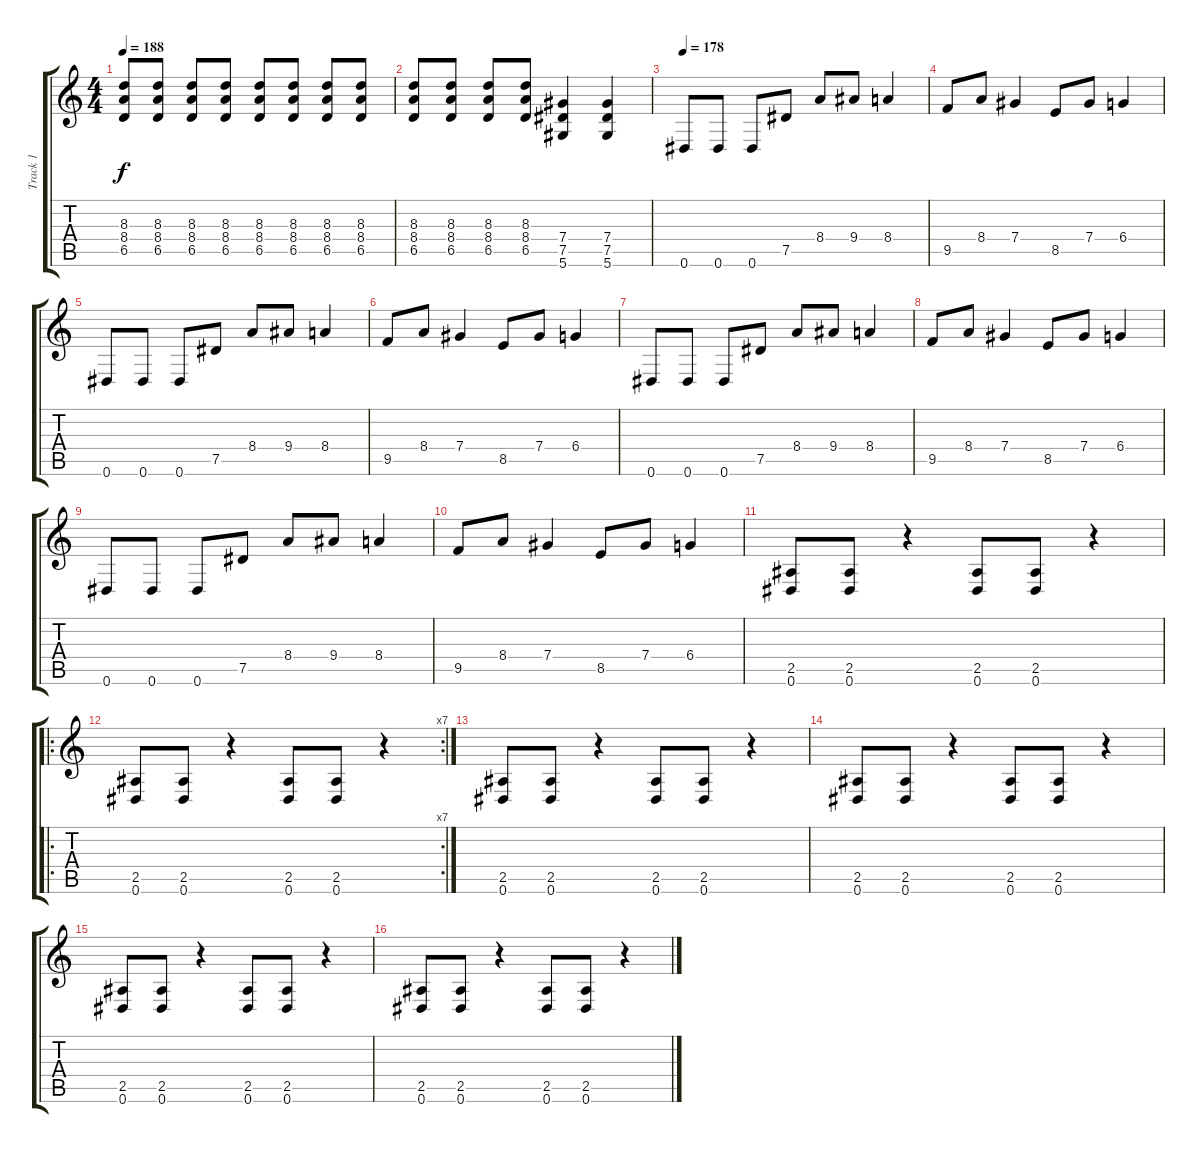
\track ("Track 1" "Track 1") {instrument distortionguitar}
\staff {score tabs}
\tuning (Eb4 Bb3 Gb3 Db3 Ab2 Eb2) {hide}
\ts (4 4)
\tempo 188
\clef g2
\ks c
(8.3 8.4 6.5).8{dy f} (8.3 8.4 6.5).8 (8.3 8.4 6.5).8 (8.3 8.4 6.5).8 (8.3 8.4 6.5).8 (8.3 8.4 6.5).8 (8.3 8.4 6.5).8 (8.3 8.4 6.5).8 |
(8.3 8.4 6.5).8 (8.3 8.4 6.5).8 (8.3 8.4 6.5).8 (8.3 8.4 6.5).8 (7.4 7.5 5.6).4 (7.4 7.5 5.6).4 |
\tempo 178
0.6.8 0.6.8 0.6.8 7.5.8 8.4.8 9.4.8 8.4.4 |
9.5.8 8.4.8 7.4.4 8.5.8 7.4.8 6.4.4 |
0.6.8 0.6.8 0.6.8 7.5.8 8.4.8 9.4.8 8.4.4 |
9.5.8 8.4.8 7.4.4 8.5.8 7.4.8 6.4.4 |
0.6.8 0.6.8 0.6.8 7.5.8 8.4.8 9.4.8 8.4.4 |
9.5.8 8.4.8 7.4.4 8.5.8 7.4.8 6.4.4 |
0.6.8 0.6.8 0.6.8 7.5.8 8.4.8 9.4.8 8.4.4 |
9.5.8 8.4.8 7.4.4 8.5.8 7.4.8 6.4.4 |
(2.5 0.6).8 (2.5 0.6).8 r.4 (2.5 0.6).8 (2.5 0.6).8 r.4 |
\ro
\rc 7
(2.5 0.6).8 (2.5 0.6).8 r.4 (2.5 0.6).8 (2.5 0.6).8 r.4 |
(2.5 0.6).8 (2.5 0.6).8 r.4 (2.5 0.6).8 (2.5 0.6).8 r.4 |
(2.5 0.6).8 (2.5 0.6).8 r.4 (2.5 0.6).8 (2.5 0.6).8 r.4 |
(2.5 0.6).8 (2.5 0.6).8 r.4 (2.5 0.6).8 (2.5 0.6).8 r.4 |
(2.5 0.6).8 (2.5 0.6).8 r.4 (2.5 0.6).8 (2.5 0.6).8 r.4
